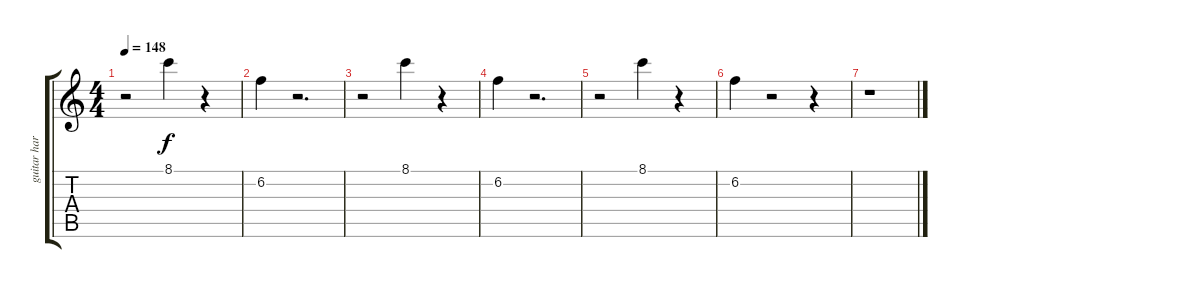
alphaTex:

\track ("guitar harmonics" "guitar har") {instrument guitarharmonics}
\staff {score tabs}
\tuning (E4 B3 G3 D3 A2 E2) {hide}
\ts (4 4)
\tempo 148
\clef g2
\ks c
r.2{dy f} 8.1.4 r.4 |
6.2.4 r.2{d} |
r.2 8.1.4 r.4 |
6.2.4 r.2{d} |
r.2 8.1.4 r.4 |
6.2.4 r.2 r.4 |
r.1
